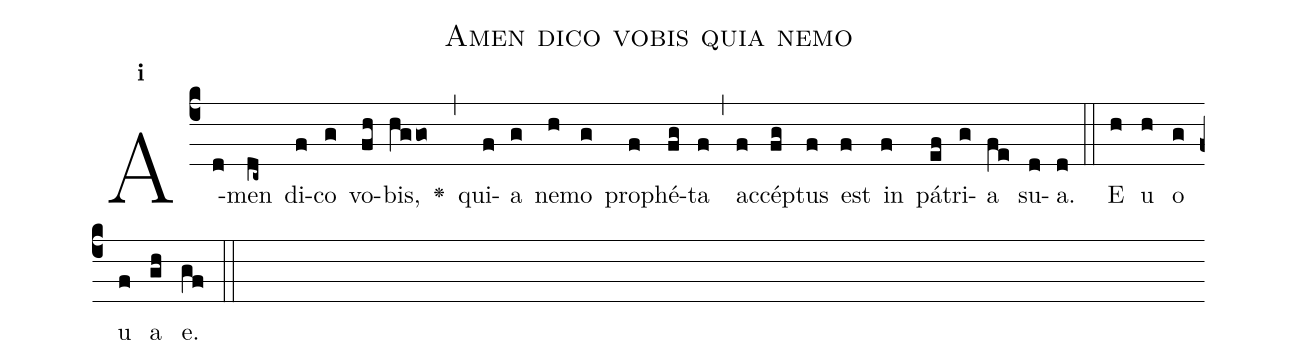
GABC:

name:Amen dico vobis quia nemo;
office-part:Antiphona;
mode:1;
%%
initial-style: 1;
name: Amen dico vobis quia nemo;
book: Antiphonae & Responsoria/Tomus IV, p. 104;
occasion: Dominica XIV per Annum;
office-part: Vesperae Ant Mb;
annotation: 1f;
centering-scheme: english;
font: OFLSortsMillGoudy;
height: 11;
width: 4.5;
%%
(c4)A(d)men(dc~) di(f)co(g) vo(fh)bis,(hggo) <v>\greheightstar</v>(,) qui(f)a(g) ne(h)mo(g) pro(f)phé(fg)ta(f) (,) ac(f)cép(fg)tus(f) est(f) in(f) pá(ef)tri(g)a(fe) su(d)a.(d) (::) E(h) u(h) o(g) u(f) a(gh) e.(gf) (::)
